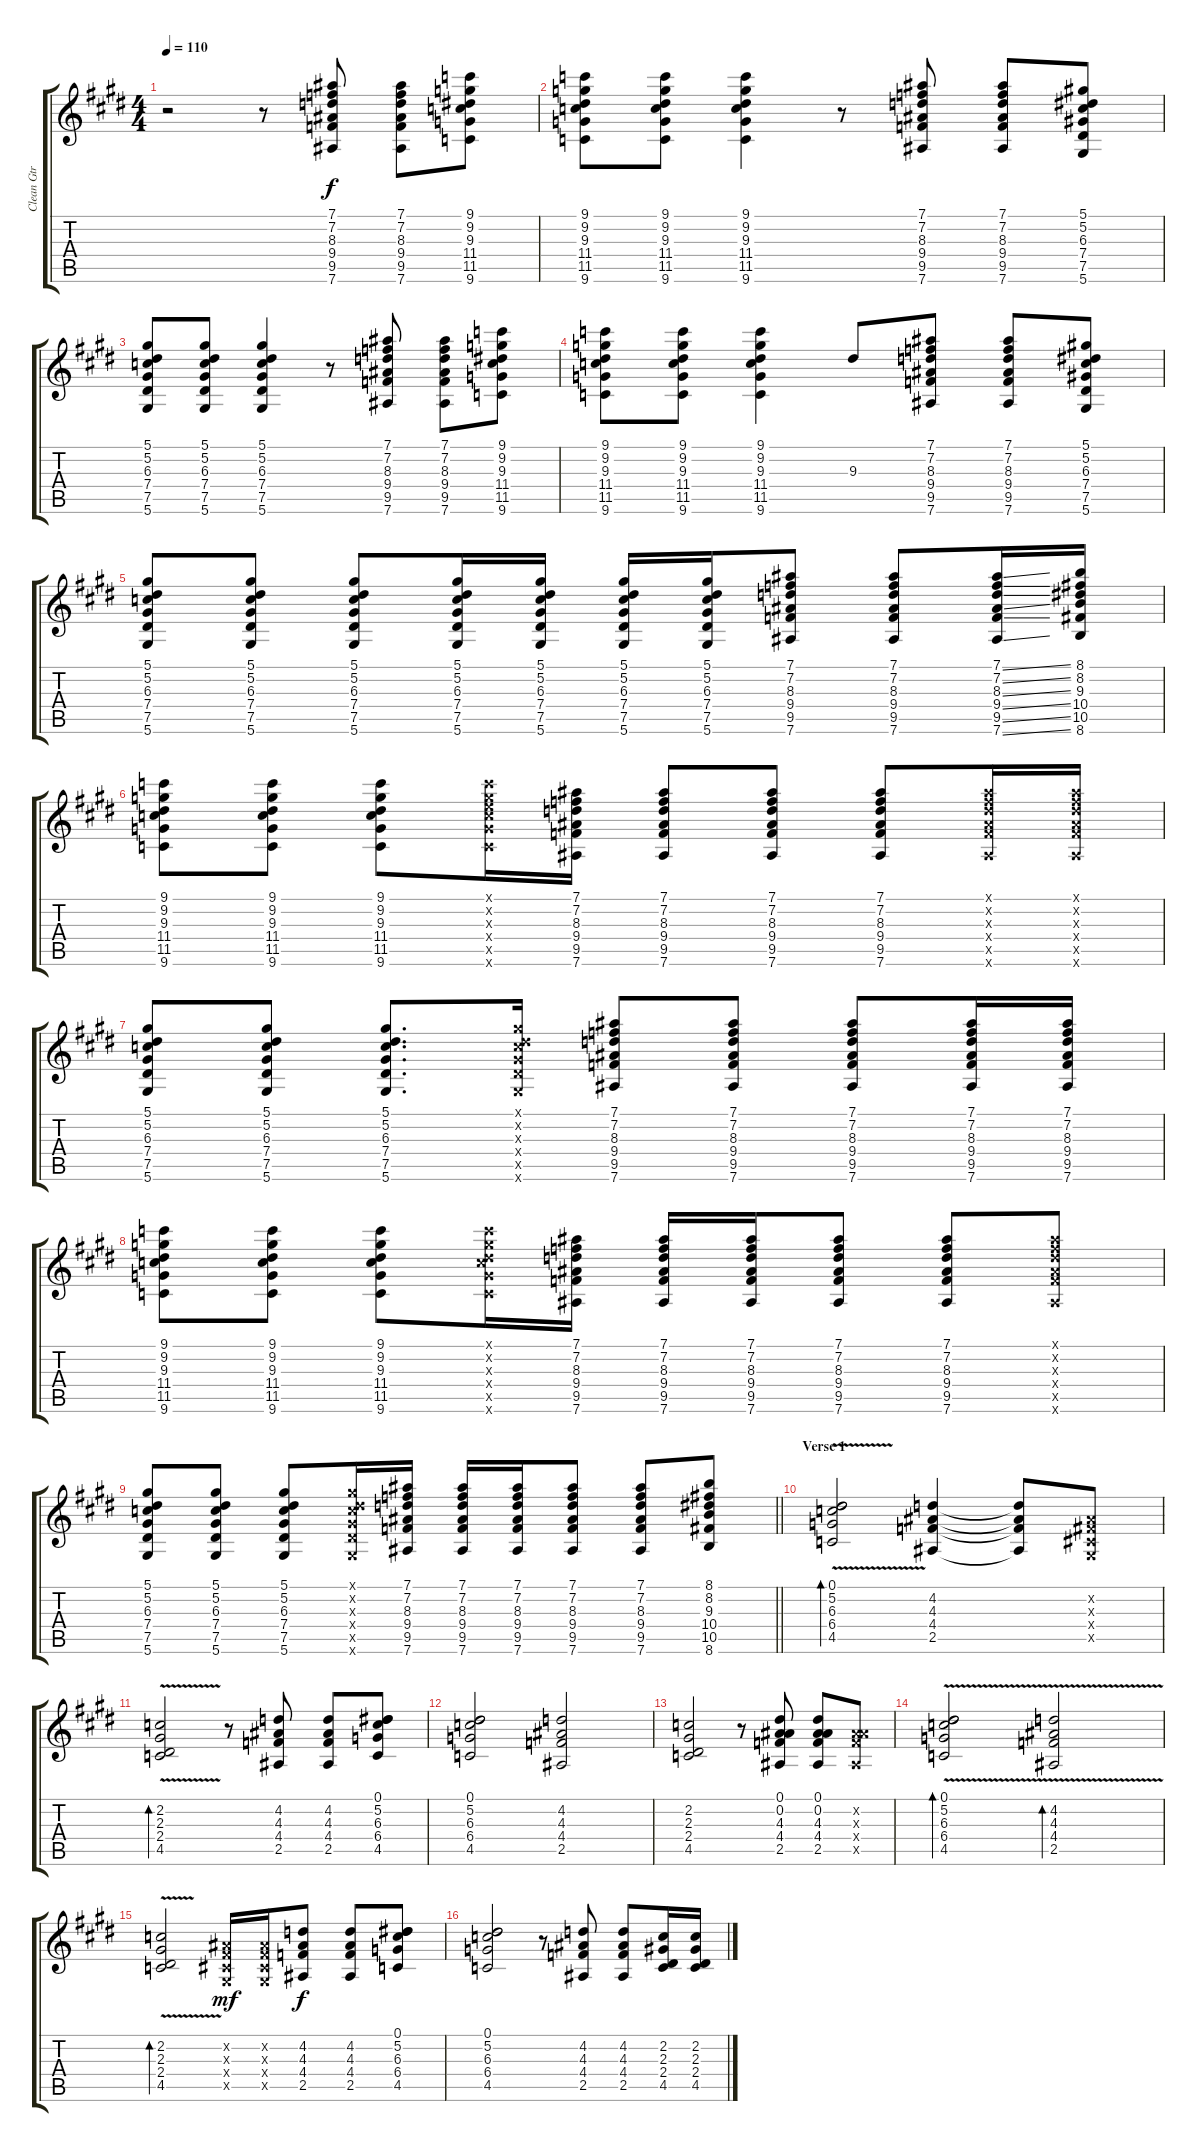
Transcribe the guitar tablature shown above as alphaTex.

\track ("Clean Gtr" "Clean Gtr") {instrument electricguitarclean}
\staff {score tabs}
\tuning (Eb4 Bb3 Gb3 Db3 Ab2 Eb2) {hide}
\ts (4 4)
\tempo 110
\clef g2
\ks c#minor
r.2{dy f instrument electricguitarclean} r.8 (7.1 7.2 8.3 9.4 9.5 7.6).8{volume 10 instrument electricguitarclean} (7.1 7.2 8.3 9.4 9.5 7.6).8 (9.1 9.2 9.3 11.4 11.5 9.6).8 |
(9.1 9.2 9.3 11.4 11.5 9.6).8 (9.1 9.2 9.3 11.4 11.5 9.6).8 (9.1 9.2 9.3 11.4 11.5 9.6).4 r.8 (7.1 7.2 8.3 9.4 9.5 7.6).8 (7.1 7.2 8.3 9.4 9.5 7.6).8 (5.1 5.2 6.3 7.4 7.5 5.6).8 |
(5.1 5.2 6.3 7.4 7.5 5.6).8 (5.1 5.2 6.3 7.4 7.5 5.6).8 (5.1 5.2 6.3 7.4 7.5 5.6).4 r.8 (7.1 7.2 8.3 9.4 9.5 7.6).8 (7.1 7.2 8.3 9.4 9.5 7.6).8 (9.1 9.2 9.3 11.4 11.5 9.6).8 |
(9.1 9.2 9.3 11.4 11.5 9.6).8 (9.1 9.2 9.3 11.4 11.5 9.6).8 (9.1 9.2 9.3 11.4 11.5 9.6).4 9.3.8 (7.1 7.2 8.3 9.4 9.5 7.6).8 (7.1 7.2 8.3 9.4 9.5 7.6).8 (5.1 5.2 6.3 7.4 7.5 5.6).8 |
(5.1 5.2 6.3 7.4 7.5 5.6).8 (5.1 5.2 6.3 7.4 7.5 5.6).8 (5.1 5.2 6.3 7.4 7.5 5.6).8 (5.1 5.2 6.3 7.4 7.5 5.6).16 (5.1 5.2 6.3 7.4 7.5 5.6).16 (5.1 5.2 6.3 7.4 7.5 5.6).16 (5.1 5.2 6.3 7.4 7.5 5.6).16 (7.1 7.2 8.3 9.4 9.5 7.6).8 (7.1 7.2 8.3 9.4 9.5 7.6).8 (7.1{ss} 7.2{ss} 8.3{ss} 9.4{ss} 9.5{ss} 7.6{ss}).16 (8.1 8.2 9.3 10.4 10.5 8.6).16 |
(9.1 9.2 9.3 11.4 11.5 9.6).8 (9.1 9.2 9.3 11.4 11.5 9.6).8 (9.1 9.2 9.3 11.4 11.5 9.6).8 (9.1{x} 9.2{x} 10.3{x} 11.4{x} 11.5{x} 9.6{x}).16 (7.1 7.2 8.3 9.4 9.5 7.6).16 (7.1 7.2 8.3 9.4 9.5 7.6).8 (7.1 7.2 8.3 9.4 9.5 7.6).8 (7.1 7.2 8.3 9.4 9.5 7.6).8 (7.1{x} 7.2{x} 8.3{x} 9.4{x} 9.5{x} 7.6{x}).16 (7.1{x} 7.2{x} 8.3{x} 9.4{x} 9.5{x} 7.6{x}).16 |
(5.1 5.2 6.3 7.4 7.5 5.6).8 (5.1 5.2 6.3 7.4 7.5 5.6).8 (5.1 5.2 6.3 7.4 7.5 5.6).8{d} (5.1{x} 5.2{x} 6.3{x} 7.4{x} 7.5{x} 5.6{x}).16 (7.1 7.2 8.3 9.4 9.5 7.6).8 (7.1 7.2 8.3 9.4 9.5 7.6).8 (7.1 7.2 8.3 9.4 9.5 7.6).8 (7.1 7.2 8.3 9.4 9.5 7.6).16 (7.1 7.2 8.3 9.4 9.5 7.6).16 |
(9.1 9.2 9.3 11.4 11.5 9.6).8 (9.1 9.2 9.3 11.4 11.5 9.6).8 (9.1 9.2 9.3 11.4 11.5 9.6).8 (9.1{x} 9.2{x} 9.3{x} 11.4{x} 11.5{x} 9.6{x}).16 (7.1 7.2 8.3 9.4 9.5 7.6).16 (7.1 7.2 8.3 9.4 9.5 7.6).16 (7.1 7.2 8.3 9.4 9.5 7.6).16 (7.1 7.2 8.3 9.4 9.5 7.6).8 (7.1 7.2 8.3 9.4 9.5 7.6).8 (7.1{x} 7.2{x} 8.3{x} 9.4{x} 9.5{x} 7.6{x}).8 |
\barLineRight lightlight
(5.1 5.2 6.3 7.4 7.5 5.6).8 (5.1 5.2 6.3 7.4 7.5 5.6).8 (5.1 5.2 6.3 7.4 7.5 5.6).8 (5.1{x} 5.2{x} 6.3{x} 7.4{x} 7.5{x} 5.6{x}).16 (7.1 7.2 8.3 9.4 9.5 7.6).16 (7.1 7.2 8.3 9.4 9.5 7.6).16 (7.1 7.2 8.3 9.4 9.5 7.6).16 (7.1 7.2 8.3 9.4 9.5 7.6).8 (7.1 7.2 8.3 9.4 9.5 7.6).8 (8.1 8.2 9.3 10.4 10.5 8.6).8 |
\section ("" "Verse 1")
(0.1{v} 5.2{v} 6.3{v} 6.4{v} 4.5{v}).2{bd 60} (4.2 4.3 4.4 2.5).4 (4.2{t} 4.3{t} 4.4{t} 2.5{t}).8 (0.2{x} 0.3{x} 0.4{x} 0.5{x}).8 |
(2.2{v} 2.3{v} 2.4{v} 4.5{v}).2{bd 120} r.8 (4.2 4.3 4.4 2.5).8 (4.2 4.3 4.4 2.5).8 (0.1 5.2 6.3 6.4 4.5).8 |
(0.1 5.2 6.3 6.4 4.5).2 (4.2 4.3 4.4 2.5).2 |
(2.2 2.3 2.4 4.5).2 r.8 (0.1 0.2 4.3 4.4 2.5).8 (0.1 0.2 4.3 4.4 2.5).8 (0.2{x} 4.3{x} 4.4{x} 2.5{x}).8 |
(0.1{v} 5.2{v} 6.3{v} 6.4{v} 4.5{v}).2{bd 60} (4.2{v} 4.3{v} 4.4{v} 2.5{v}).2{bd 120} |
(2.2{v} 2.3{v} 2.4{v} 4.5{v}).2{bd 120} (0.2{x} 0.3{x} 0.4{x} 0.5{x}).16{dy mf} (0.2{x} 0.3{x} 0.4{x} 0.5{x}).16 (4.2 4.3 4.4 2.5).8{dy f} (4.2 4.3 4.4 2.5).8 (0.1 5.2 6.3 6.4 4.5).8 |
(0.1 5.2 6.3 6.4 4.5).2 r.8 (4.2 4.3 4.4 2.5).8 (4.2 4.3 4.4 2.5).8 (2.2 2.3 2.4 4.5).16 (2.2 2.3 2.4 4.5).16
